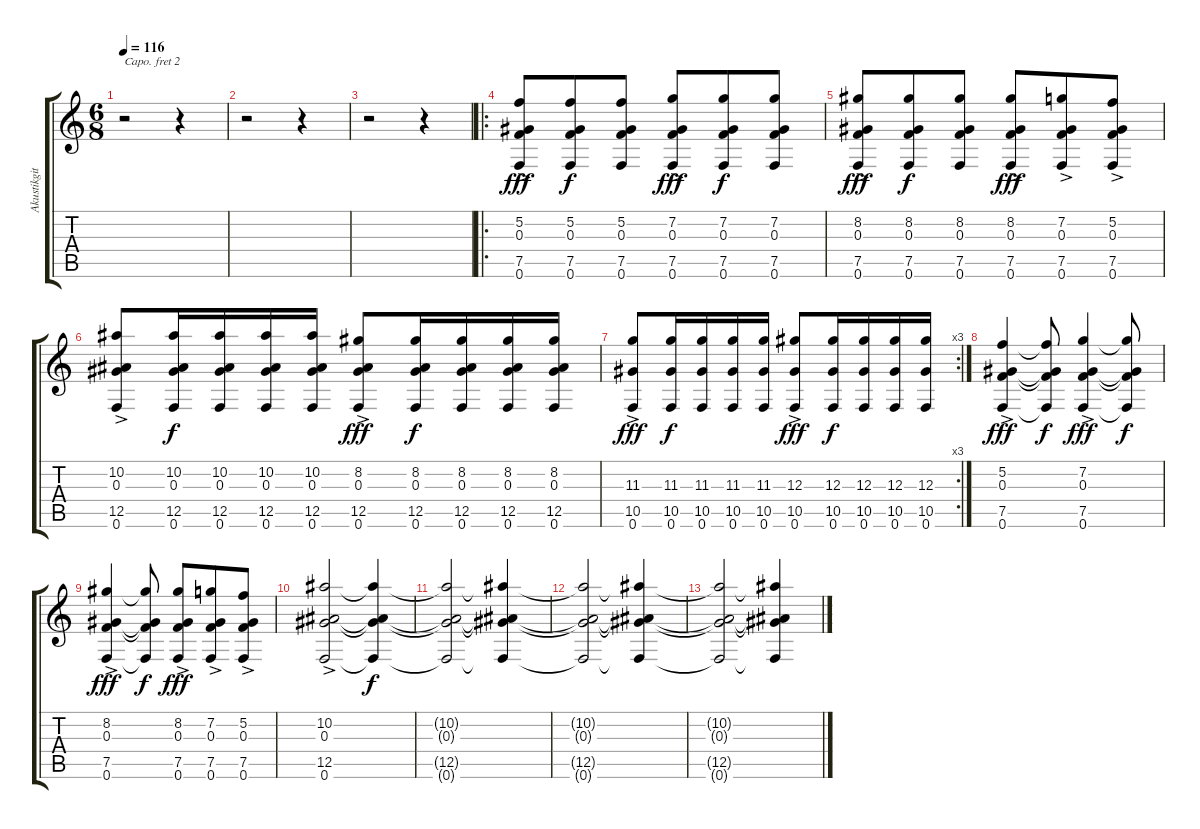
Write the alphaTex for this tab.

\track ("Akustikgitarre L" "Akustikgit") {instrument acousticguitarnylon}
\staff {score tabs}
\capo 2
\tuning (Eb4 Bb3 Gb3 Db3 Ab2 Eb2) {hide}
\ts (6 8)
\tempo 116
\clef g2
\ks c
r.2{dy f} r.4 |
r.2 r.4 |
r.2 r.4 |
\ro
(5.2{ac} 0.3{ac} 7.5{ac} 0.6{ac}).8{dy fff} (5.2 0.3 7.5 0.6).8{dy f} (5.2 0.3 7.5 0.6).8 (7.2{ac} 0.3{ac} 7.5{ac} 0.6{ac}).8{dy fff} (7.2 0.3 7.5 0.6).8{dy f} (7.2 0.3 7.5 0.6).8 |
(8.2{ac} 0.3{ac} 7.5{ac} 0.6{ac}).8{dy fff} (8.2 0.3 7.5 0.6).8{dy f} (8.2 0.3 7.5 0.6).8 (8.2 0.3{ac} 7.5 0.6).8{dy fff} (7.2{ac} 0.3{ac} 7.5{ac} 0.6{ac}).8 (5.2{ac} 0.3{ac} 7.5{ac} 0.6{ac}).8 |
(10.2{ac} 0.3{ac} 12.5{ac} 0.6{ac}).8 (10.2 0.3 12.5 0.6).16{dy f} (10.2 0.3 12.5 0.6).16 (10.2 0.3 12.5 0.6).16 (10.2 0.3 12.5 0.6).16 (8.2{ac} 0.3{ac} 12.5{ac} 0.6{ac}).8{dy fff} (8.2 0.3 12.5 0.6).16{dy f} (8.2 0.3 12.5 0.6).16 (8.2 0.3 12.5 0.6).16 (8.2 0.3 12.5 0.6).16 |
\rc 3
(11.3{ac} 10.5{ac} 0.6{ac}).8{dy fff} (11.3 10.5 0.6).16{dy f} (11.3 10.5 0.6).16 (11.3 10.5 0.6).16 (11.3 10.5 0.6).16 (12.3{ac} 10.5{ac} 0.6{ac}).8{dy fff} (12.3 10.5 0.6).16{dy f} (12.3 10.5 0.6).16 (12.3 10.5 0.6).16 (12.3 10.5 0.6).16 |
(5.2{ac} 0.3{ac} 7.5{ac} 0.6{ac}).4{dy fff} (5.2{t} 0.3{t} 7.5{t} 0.6{t}).8{dy f} (7.2{ac} 0.3{ac} 7.5{ac} 0.6{ac}).4{dy fff} (7.2{t} 0.3{t} 7.5{t} 0.6{t}).8{dy f} |
(8.2{ac} 0.3{ac} 7.5{ac} 0.6{ac}).4{dy fff} (8.2{t} 0.3{t} 7.5{t} 0.6{t}).8{dy f} (8.2 0.3{ac} 7.5 0.6).8{dy fff} (7.2{ac} 0.3{ac} 7.5{ac} 0.6{ac}).8 (5.2{ac} 0.3{ac} 7.5{ac} 0.6{ac}).8 |
(10.2{ac} 0.3{ac} 12.5{ac} 0.6{ac}).2 (10.2{t} 0.3{t} 12.5{t} 0.6{t}).4{dy f} |
(10.2{t} 0.3{t} 12.5{t} 0.6{t}).2 (10.2{t} 0.3{t} 12.5{t} 0.6{t}).4 |
(10.2{t} 0.3{t} 12.5{t} 0.6{t}).2 (10.2{t} 0.3{t} 12.5{t} 0.6{t}).4 |
(10.2{t} 0.3{t} 12.5{t} 0.6{t}).2 (10.2{t} 0.3{t} 12.5{t} 0.6{t}).4
